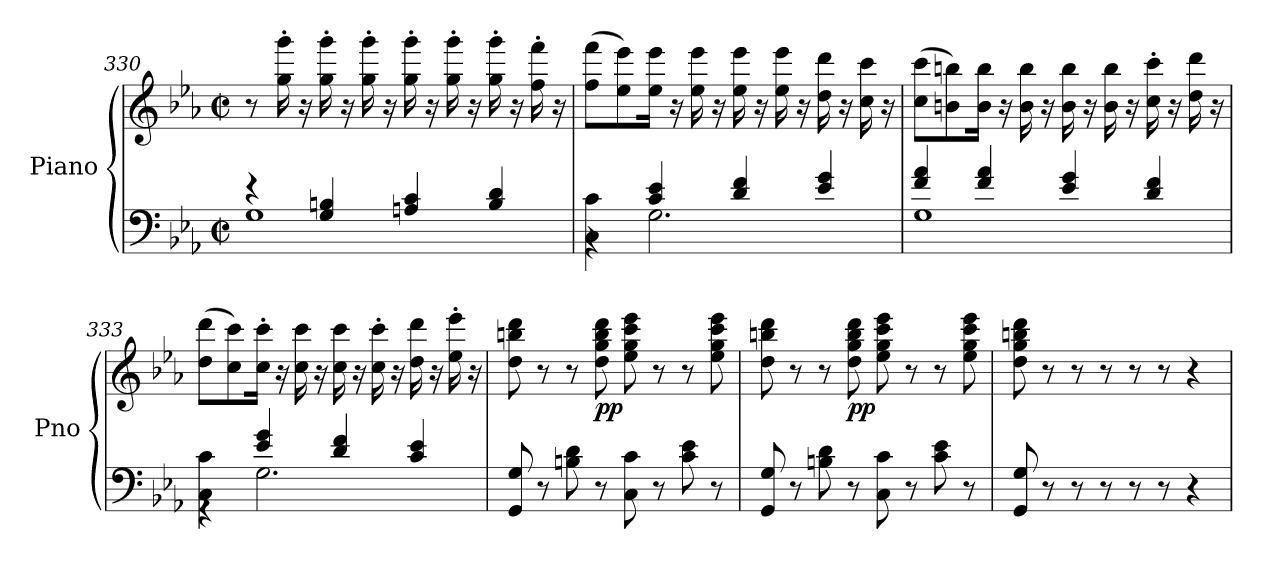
**kern	**kern	**dynam
*part1	*part1	*part1
*staff2	*staff1	*staff1/2
*I"Piano	*	*
*I'Pno	*	*
*clefF4	*clefG2	*
*k[b-e-a-]	*k[b-e-a-]	*
*M2/2	*M2/2	*
*met(c|)	*met(c|)	*
=330	=330	=330
*^	*	*
4re	1G	8r	.
.	.	16gg\' 16ggg\'	.
.	.	16r	.
4G/ 4Bn/	.	16gg\' 16ggg\'	.
.	.	16r	.
.	.	16gg\' 16ggg\'	.
.	.	16r	.
4An/ 4c/	.	16gg\' 16ggg\'	.
.	.	16r	.
.	.	16gg\' 16ggg\'	.
.	.	16r	.
4B/ 4d/	.	16gg\' 16ggg\'	.
.	.	16r	.
.	.	16ff\' 16fff\'	.
.	.	16r	.
=331	=331	=331	=331
4C\ 4c\	4rBB	(>8ff\ 8fff\L	.
.	.	8ee-\ 8eee-\)	.
2.G\	4c/ 4e-/	16ee-\ 16eee-\Jk	.
.	.	16r	.
.	.	16ee-\ 16eee-\	.
.	.	16r	.
.	4d/ 4f/	16ee-\ 16eee-\	.
.	.	16r	.
.	.	16ee-\ 16eee-\	.
.	.	16r	.
.	4e-/ 4g/	16dd\ 16ddd\	.
.	.	16r	.
.	.	16cc\ 16ccc\	.
.	.	16r	.
!!LO:PB:g=z
=332	=332	=332	=332
4f/ 4a-/	1G	(>8cc\ 8ccc\L	.
.	.	8bn\ 8bbn\)	.
4f/ 4a-/	.	16b\ 16bb\Jk	.
.	.	16r	.
.	.	16b\ 16bb\	.
.	.	16r	.
4e-/ 4g/	.	16b\ 16bb\	.
.	.	16r	.
.	.	16b\ 16bb\	.
.	.	16r	.
4d/ 4f/	.	16cc\' 16ccc\'	.
.	.	16r	.
.	.	16dd\ 16ddd\	.
.	.	16r	.
=333	=333	=333	=333
4C\ 4c\	4rGG	(>8dd\ 8ddd\L	.
.	.	8cc\ 8ccc\)	.
2.G\	4e-/ 4g/	16cc\' 16ccc\'Jk	.
.	.	16r	.
.	.	16cc\ 16ccc\	.
.	.	16r	.
.	4d/ 4f/	16cc\ 16ccc\	.
.	.	16r	.
.	.	16cc\' 16ccc\'	.
.	.	16r	.
.	4c/ 4e-/	16dd\ 16ddd\	.
.	.	16r	.
.	.	16ee-\' 16eee-\'	.
.	.	16r	.
*v	*v	*	*
=334	=334	=334
8GG/ 8G/	8dd\ 8bbn\ 8ddd\	.
8r	8r	.
8Bn\ 8d\	8r	.
!	!	!LO:DY:b
8r	8dd\ 8gg\ 8bb\ 8ddd\	pp
8C\ 8c\	8ee-\ 8gg\ 8ccc\ 8eee-\	.
8r	8r	.
8c\ 8e-\	8r	.
8r	8ee-\ 8gg\ 8ccc\ 8eee-\	.
!!LO:LB:g=z
=335	=335	=335
8GG/ 8G/	8dd\ 8bbn\ 8ddd\	.
8r	8r	.
8Bn\ 8d\	8r	.
!	!	!LO:DY:b
8r	8dd\ 8gg\ 8bb\ 8ddd\	pp
8C\ 8c\	8ee-\ 8gg\ 8ccc\ 8eee-\	.
8r	8r	.
8c\ 8e-\	8r	.
8r	8ee-\ 8gg\ 8ccc\ 8eee-\	.
!!LO:LB:g=z
=336	=336	=336
8GG/ 8G/	8dd\ 8gg\ 8bbn\ 8ddd\	.
8r	8r	.
8r	8r	.
8r	8r	.
8r	8r	.
8r	8r	.
4r	4r	.
=	=	=
*-	*-	*-
